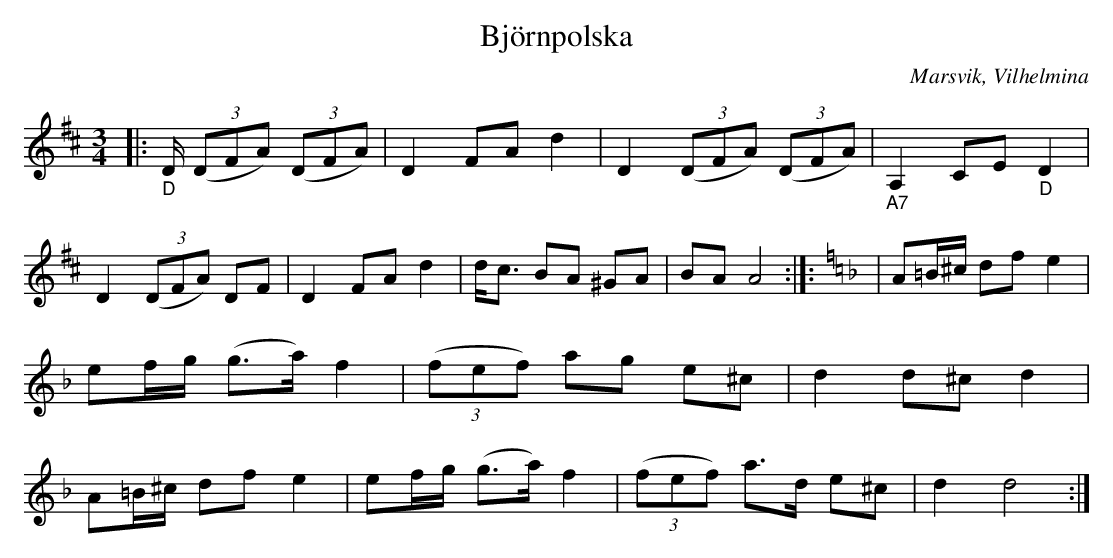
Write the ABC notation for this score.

X:1
T:Björnpolska
O:Marsvik, Vilhelmina
M:3/4
L:1/16
K:D
|:"_D" D ((3D2F2A2) ((3D2F2A2) | D4 F2A2 d4 | D4 ((3D2F2A2) ((3D2F2A2) | "_A7" A,4 C2E2 "_D"D4 | D4 ((3D2F2A2) D2F2 | D4 F2A2 d4 | dc3 B2A2 ^G2A2 | B2A2 A8   :|]: [K:Dm] | A2=B^c d2f2 e4 | e2fg (g3a) f4 | ((3f2e2f2) a2g2 e2^c2 | d4 d2^c2 d4 | A2=B^c d2f2 e4 | e2fg (g3a) f4 | ((3f2e2f2) a3d e2^c2 | d4 d8 :|
